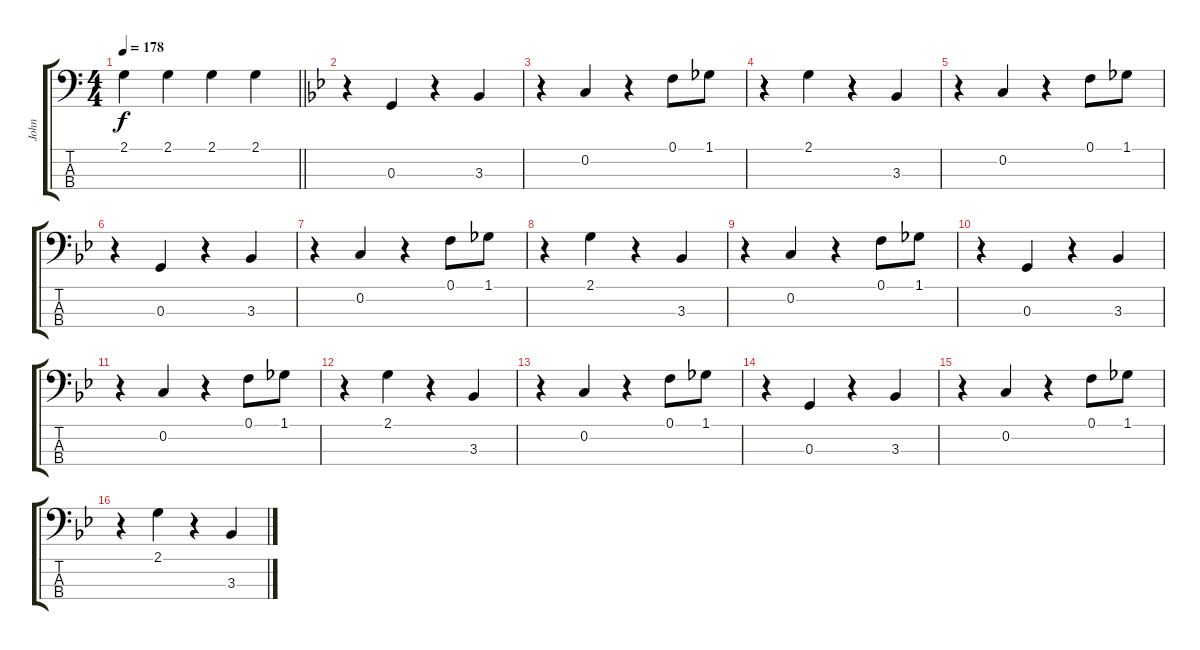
\track ("John" "John") {instrument electricbassfinger}
\staff {score tabs}
\tuning (F2 C2 G1 D1) {hide}
\ts (4 4)
\tempo 178
\clef f4
\barLineRight lightlight
\ks c
2.1.4{dy f} 2.1.4 2.1.4 2.1.4 |
\ks gminor
r.4 0.3.4 r.4 3.3.4 |
r.4 0.2.4 r.4 0.1.8 1.1.8 |
r.4 2.1.4 r.4 3.3.4 |
r.4 0.2.4 r.4 0.1.8 1.1.8 |
r.4 0.3.4 r.4 3.3.4 |
r.4 0.2.4 r.4 0.1.8 1.1.8 |
r.4 2.1.4 r.4 3.3.4 |
r.4 0.2.4 r.4 0.1.8 1.1.8 |
r.4 0.3.4 r.4 3.3.4 |
r.4 0.2.4 r.4 0.1.8 1.1.8 |
r.4 2.1.4 r.4 3.3.4 |
r.4 0.2.4 r.4 0.1.8 1.1.8 |
r.4 0.3.4 r.4 3.3.4 |
r.4 0.2.4 r.4 0.1.8 1.1.8 |
r.4 2.1.4 r.4 3.3.4
